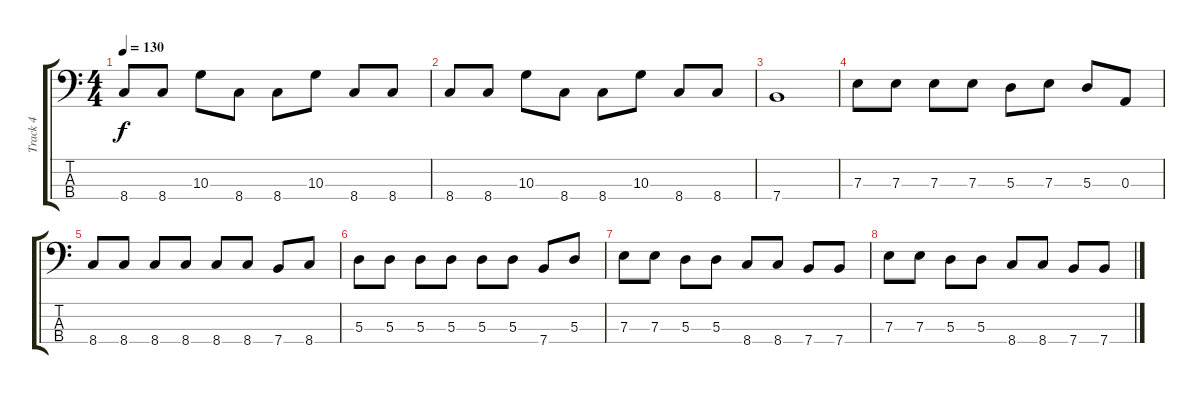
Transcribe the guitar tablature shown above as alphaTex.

\track ("Track 4" "Track 4") {instrument electricbassfinger}
\staff {score tabs}
\tuning (G2 D2 A1 E1) {hide}
\ts (4 4)
\tempo 130
\clef f4
\ks c
8.4.8{dy f} 8.4.8 10.3.8 8.4.8 8.4.8 10.3.8 8.4.8 8.4.8 |
8.4.8 8.4.8 10.3.8 8.4.8 8.4.8 10.3.8 8.4.8 8.4.8 |
7.4.1 |
7.3.8 7.3.8 7.3.8 7.3.8 5.3.8 7.3.8 5.3.8 0.3.8 |
8.4.8 8.4.8 8.4.8 8.4.8 8.4.8 8.4.8 7.4.8 8.4.8 |
5.3.8 5.3.8 5.3.8 5.3.8 5.3.8 5.3.8 7.4.8 5.3.8 |
7.3.8 7.3.8 5.3.8 5.3.8 8.4.8 8.4.8 7.4.8 7.4.8 |
7.3.8 7.3.8 5.3.8 5.3.8 8.4.8 8.4.8 7.4.8 7.4.8
